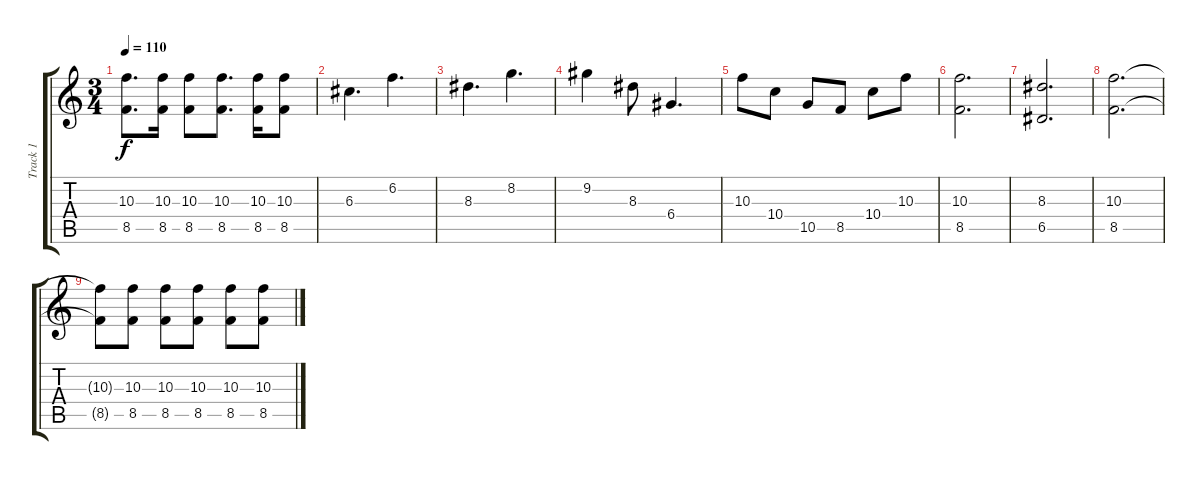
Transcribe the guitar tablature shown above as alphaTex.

\track ("Track 1" "Track 1") {instrument electricguitarjazz}
\staff {score tabs}
\tuning (E4 B3 G3 D3 A2 E2) {hide}
\ts (3 4)
\tempo 110
\clef g2
\ks c
(10.3 8.5).8{d dy f} (10.3 8.5).16 (10.3 8.5).8 (10.3 8.5).8{d} (10.3 8.5).16 (10.3 8.5).8 |
6.3.4{d} 6.2.4{d} |
8.3.4{d} 8.2.4{d} |
9.2.4 8.3.8 6.4.4{d} |
10.3.8 10.4.8 10.5.8 8.5.8 10.4.8 10.3.8 |
(10.3 8.5).2{d} |
(8.3 6.5).2{d} |
(10.3 8.5).2{d} |
(10.3{t} 8.5{t}).8 (10.3 8.5).8 (10.3 8.5).8 (10.3 8.5).8 (10.3 8.5).8 (10.3 8.5).8
